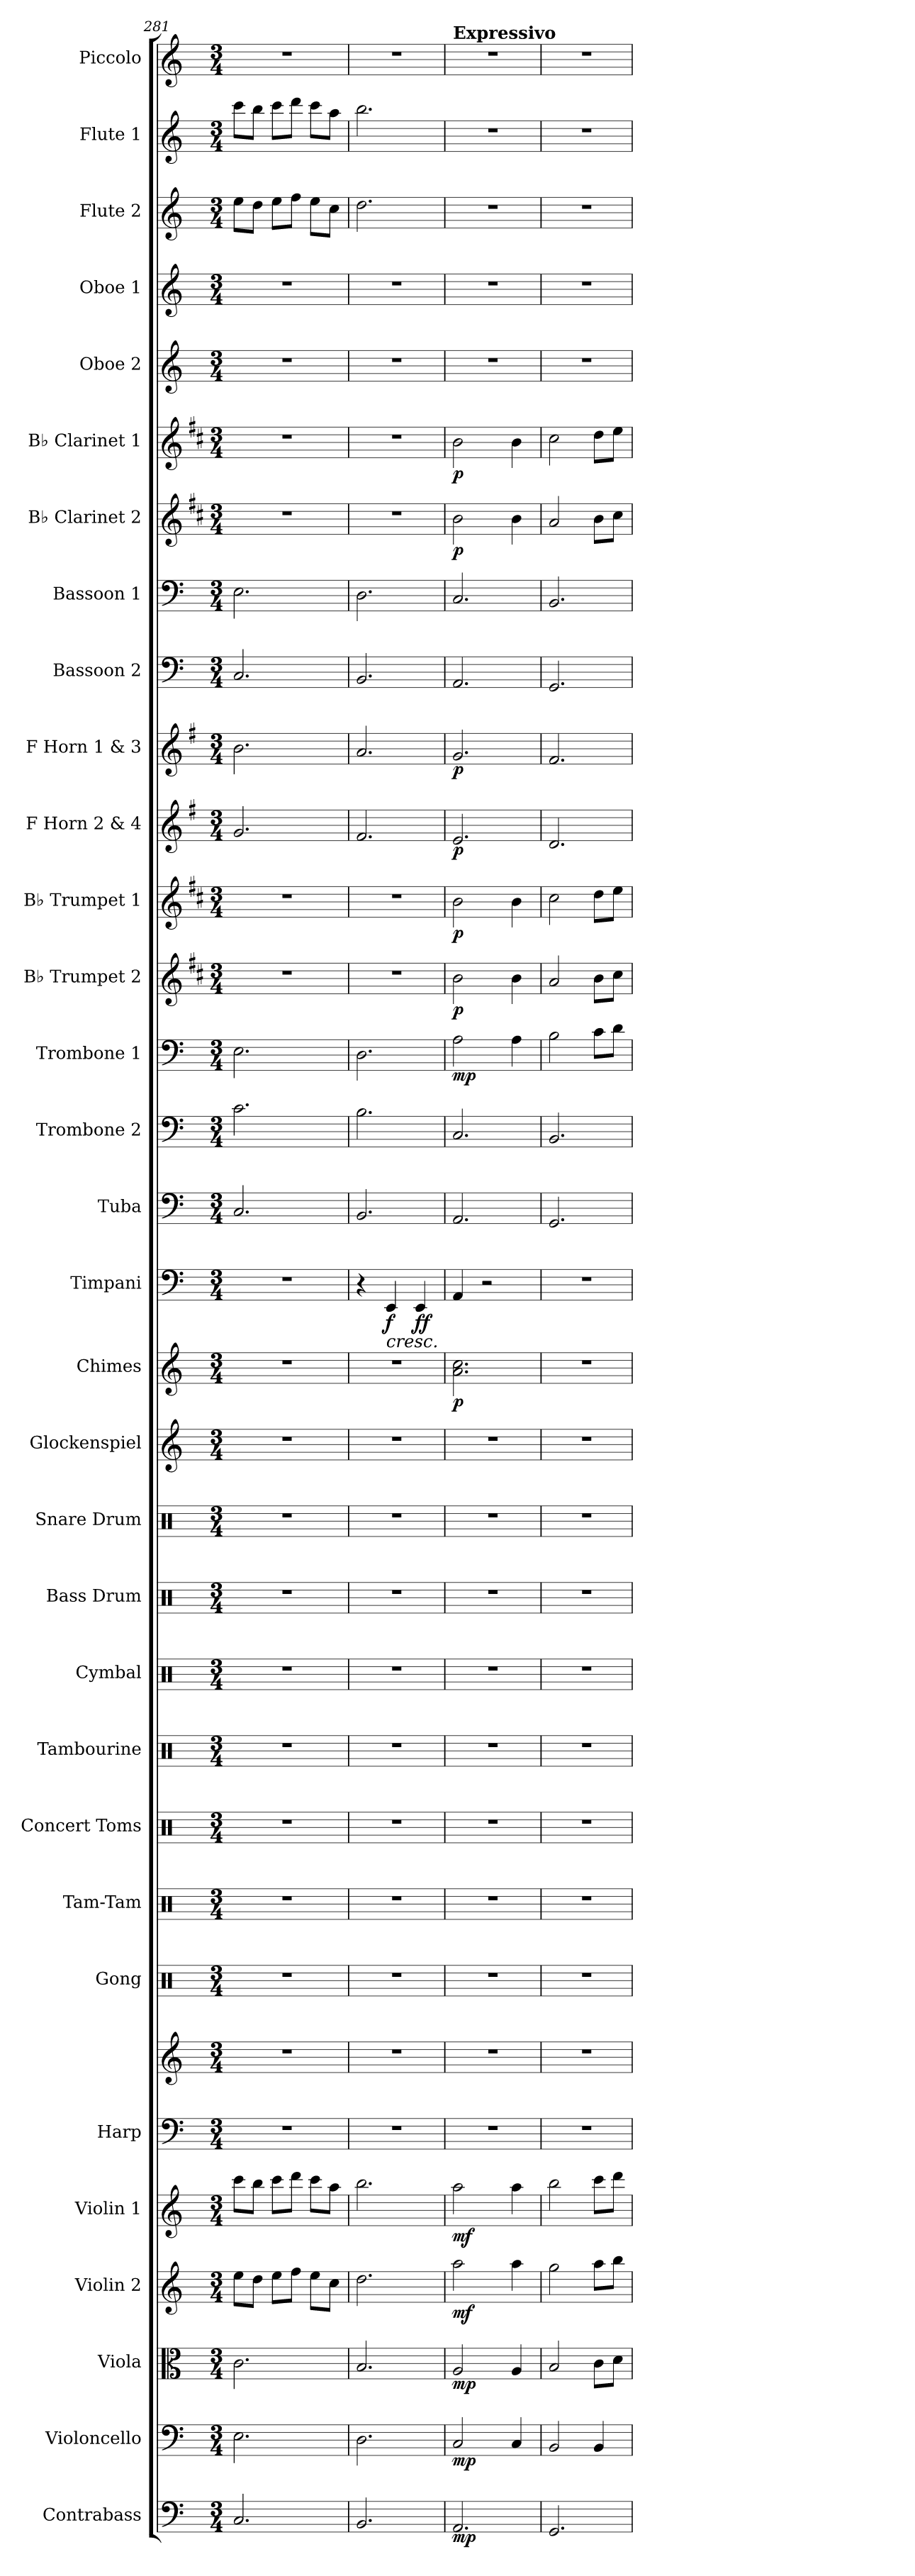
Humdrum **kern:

**kern	**dynam	**kern	**dynam	**kern	**dynam	**kern	**dynam	**kern	**dynam	**kern	**kern	**kern	**kern	**kern	**kern	**kern	**kern	**kern	**kern	**kern	**dynam	**kern	**dynam	**kern	**kern	**kern	**dynam	**kern	**dynam	**kern	**dynam	**kern	**dynam	**kern	**dynam	**kern	**kern	**kern	**dynam	**kern	**dynam	**kern	**kern	**kern	**kern	**kern
*part32	*part32	*part31	*part31	*part30	*part30	*part29	*part29	*part28	*part28	*part27	*part27	*part26	*part25	*part24	*part23	*part22	*part21	*part20	*part19	*part18	*part18	*part17	*part17	*part16	*part15	*part14	*part14	*part13	*part13	*part12	*part12	*part11	*part11	*part10	*part10	*part9	*part8	*part7	*part7	*part6	*part6	*part5	*part4	*part3	*part2	*part1
*staff33	*staff33	*staff32	*staff32	*staff31	*staff31	*staff30	*staff30	*staff29	*staff29	*staff28	*staff27	*staff26	*staff25	*staff24	*staff23	*staff22	*staff21	*staff20	*staff19	*staff18	*staff18	*staff17	*staff17	*staff16	*staff15	*staff14	*staff14	*staff13	*staff13	*staff12	*staff12	*staff11	*staff11	*staff10	*staff10	*staff9	*staff8	*staff7	*staff7	*staff6	*staff6	*staff5	*staff4	*staff3	*staff2	*staff1
*I"Contrabass	*	*I"Violoncello	*	*I"Viola	*	*I"Violin 2	*	*I"Violin 1	*	*I"Harp	*	*I"Gong	*I"Tam-Tam	*I"Concert Toms	*I"Tambourine	*I"Cymbal	*I"Bass Drum	*I"Snare Drum	*I"Glockenspiel	*I"Chimes	*	*I"Timpani	*	*I"Tuba	*I"Trombone 2	*I"Trombone 1	*	*I"B♭ Trumpet 2	*	*I"B♭ Trumpet 1	*	*I"F Horn 2 &amp; 4	*	*I"F Horn 1 &amp; 3	*	*I"Bassoon 2	*I"Bassoon 1	*I"B♭ Clarinet 2	*	*I"B♭ Clarinet 1	*	*I"Oboe 2	*I"Oboe 1	*I"Flute 2	*I"Flute 1	*I"Piccolo
*I'Cb.	*	*I'Vc.	*	*I'Vla.	*	*I'Vln. 2	*	*I'Vln. 1	*	*I'Hrp.	*	*I'Gong	*I'Tam	*I'C. Toms	*I'Tamb.	*I'Cym.	*I'B. Dr.	*I'Sn. Dr.	*I'Glock.	*I'Cme.	*	*I'Timp.	*	*I'Tba.	*I'Tbn. 2	*I'Tbn. 1	*	*I'B♭ Tpt. 2	*	*I'B♭ Tpt. 1	*	*I'F Hn. 2 4	*	*I'F Hn. 1 3	*	*I'Bsn. 2	*I'Bsn. 1	*I'B♭ Cl. 2	*	*I'B♭ Cl. 1	*	*I'Ob. 2	*I'Ob. 1	*I'Fl. 2	*I'Fl. 1	*I'Picc.
*clefF4	*	*clefF4	*	*clefC3	*	*clefG2	*	*clefG2	*	*clefF4	*clefG2	*clefX	*clefX	*clefX	*clefX	*clefX	*clefX	*clefX	*clefG2	*clefG2	*	*clefF4	*	*clefF4	*clefF4	*clefF4	*	*clefG2	*	*clefG2	*	*clefG2	*	*clefG2	*	*clefF4	*clefF4	*clefG2	*	*clefG2	*	*clefG2	*clefG2	*clefG2	*clefG2	*clefG2
*ITrd7c12	*	*	*	*	*	*	*	*	*	*	*	*	*	*	*	*	*	*	*ITrd-14c-24	*	*	*	*	*	*	*	*	*ITrd1c2	*	*ITrd1c2	*	*ITrd4c7	*	*ITrd4c7	*	*	*	*ITrd1c2	*	*ITrd1c2	*	*	*	*	*	*ITrd-7c-12
*k[]	*	*k[]	*	*k[]	*	*k[]	*	*k[]	*	*k[]	*k[]	*k[]	*k[]	*k[]	*k[]	*k[]	*k[]	*k[]	*k[]	*k[]	*	*k[]	*	*k[]	*k[]	*k[]	*	*k[]	*	*k[]	*	*k[]	*	*k[]	*	*k[]	*k[]	*k[]	*	*k[]	*	*k[]	*k[]	*k[]	*k[]	*k[]
*M3/4	*	*M3/4	*	*M3/4	*	*M3/4	*	*M3/4	*	*M3/4	*M3/4	*M3/4	*M3/4	*M3/4	*M3/4	*M3/4	*M3/4	*M3/4	*M3/4	*M3/4	*	*M3/4	*	*M3/4	*M3/4	*M3/4	*	*M3/4	*	*M3/4	*	*M3/4	*	*M3/4	*	*M3/4	*M3/4	*M3/4	*	*M3/4	*	*M3/4	*M3/4	*M3/4	*M3/4	*M3/4
=281	=281	=281	=281	=281	=281	=281	=281	=281	=281	=281	=281	=281	=281	=281	=281	=281	=281	=281	=281	=281	=281	=281	=281	=281	=281	=281	=281	=281	=281	=281	=281	=281	=281	=281	=281	=281	=281	=281	=281	=281	=281	=281	=281	=281	=281	=281
2.CC/	.	2.E\	.	2.c\	.	8ee\L	.	8ccc\L	.	2.r	2.r	2.r	2.r	2.r	2.r	2.r	2.r	2.r	2.r	2.r	.	2.r	.	2.C/	2.c\	2.E\	.	2.r	.	2.r	.	2.c/	.	2.e\	.	2.C/	2.E\	2.r	.	2.r	.	2.r	2.r	8ee\L	8ccc\L	2.r
.	.	.	.	.	.	8dd\J	.	8bb\J	.	.	.	.	.	.	.	.	.	.	.	.	.	.	.	.	.	.	.	.	.	.	.	.	.	.	.	.	.	.	.	.	.	.	.	8dd\J	8bb\J	.
.	.	.	.	.	.	8ee\L	.	8ccc\L	.	.	.	.	.	.	.	.	.	.	.	.	.	.	.	.	.	.	.	.	.	.	.	.	.	.	.	.	.	.	.	.	.	.	.	8ee\L	8ccc\L	.
.	.	.	.	.	.	8ff\J	.	8ddd\J	.	.	.	.	.	.	.	.	.	.	.	.	.	.	.	.	.	.	.	.	.	.	.	.	.	.	.	.	.	.	.	.	.	.	.	8ff\J	8ddd\J	.
.	.	.	.	.	.	8ee\L	.	8ccc\L	.	.	.	.	.	.	.	.	.	.	.	.	.	.	.	.	.	.	.	.	.	.	.	.	.	.	.	.	.	.	.	.	.	.	.	8ee\L	8ccc\L	.
.	.	.	.	.	.	8cc\J	.	8aa\J	.	.	.	.	.	.	.	.	.	.	.	.	.	.	.	.	.	.	.	.	.	.	.	.	.	.	.	.	.	.	.	.	.	.	.	8cc\J	8aa\J	.
=282	=282	=282	=282	=282	=282	=282	=282	=282	=282	=282	=282	=282	=282	=282	=282	=282	=282	=282	=282	=282	=282	=282	=282	=282	=282	=282	=282	=282	=282	=282	=282	=282	=282	=282	=282	=282	=282	=282	=282	=282	=282	=282	=282	=282	=282	=282
2.BBB/	.	2.D\	.	2.B/	.	2.dd\	.	2.bb\	.	2.r	2.r	2.r	2.r	2.r	2.r	2.r	2.r	2.r	2.r	2.r	.	4r	.	2.BB/	2.B\	2.D\	.	2.r	.	2.r	.	2.B/	.	2.d/	.	2.BB/	2.D\	2.r	.	2.r	.	2.r	2.r	2.dd\	2.bb\	2.r
!	!	!	!	!	!	!	!	!	!	!	!	!	!	!	!	!	!	!	!	!	!	!	!LO:HP:b	!	!	!	!	!	!	!	!	!	!	!	!	!	!	!	!	!	!	!	!	!	!	!
!	!	!	!	!	!	!	!	!	!	!	!	!	!	!	!	!	!	!	!	!	!	!	!LO:DY:n=1:b	!	!	!	!	!	!	!	!	!	!	!	!	!	!	!	!	!	!	!	!	!	!	!
.	.	.	.	.	.	.	.	.	.	.	.	.	.	.	.	.	.	.	.	.	.	4EE/	< f	.	.	.	.	.	.	.	.	.	.	.	.	.	.	.	.	.	.	.	.	.	.	.
!	!	!	!	!	!	!	!	!	!	!	!	!	!	!	!	!	!	!	!	!	!	!	!LO:DY:n=2:b	!	!	!	!	!	!	!	!	!	!	!	!	!	!	!	!	!	!	!	!	!	!	!
.	.	.	.	.	.	.	.	.	.	.	.	.	.	.	.	.	.	.	.	.	.	4EE/	ff	.	.	.	.	.	.	.	.	.	.	.	.	.	.	.	.	.	.	.	.	.	.	.
!!LO:PB:g=z
=283	=283	=283	=283	=283	=283	=283	=283	=283	=283	=283	=283	=283	=283	=283	=283	=283	=283	=283	=283	=283	=283	=283	=283	=283	=283	=283	=283	=283	=283	=283	=283	=283	=283	=283	=283	=283	=283	=283	=283	=283	=283	=283	=283	=283	=283	=283
!	!	!	!	!	!	!	!	!	!	!	!	!	!	!	!	!	!	!	!	!	!	!	!	!	!	!	!	!	!	!	!	!	!	!	!	!	!	!	!	!	!	!	!	!	!	!LO:TX:a:B:t=Expressivo
!	!LO:DY:b	!	!LO:DY:b	!	!LO:DY:b	!	!LO:DY:b	!	!LO:DY:b	!	!	!	!	!	!	!	!	!	!	!	!LO:DY:b	!	!	!	!	!	!LO:DY:b	!	!LO:DY:b	!	!LO:DY:b	!	!LO:DY:b	!	!LO:DY:b	!	!	!	!LO:DY:b	!	!LO:DY:b	!	!	!	!	!
2.AAA/	mp	2C/	mp	2A/	mp	2aa\	mf	2aa\	mf	2.r	2.r	2.r	2.r	2.r	2.r	2.r	2.r	2.r	2.r	2.a\ 2.cc\	p	4AA/	.	2.AA/	2.C/	2A\	mp	2a\	p	2a\	p	2.A/	p	2.c/	p	2.AA/	2.C/	2a\	p	2a\	p	2.r	2.r	2.r	2.r	2.r
.	.	.	.	.	.	.	.	.	.	.	.	.	.	.	.	.	.	.	.	.	.	2r	[	.	.	.	.	.	.	.	.	.	.	.	.	.	.	.	.	.	.	.	.	.	.	.
.	.	4C/	.	4A/	.	4aa\	.	4aa\	.	.	.	.	.	.	.	.	.	.	.	.	.	.	.	.	.	4A\	.	4a\	.	4a\	.	.	.	.	.	.	.	4a\	.	4a\	.	.	.	.	.	.
=284	=284	=284	=284	=284	=284	=284	=284	=284	=284	=284	=284	=284	=284	=284	=284	=284	=284	=284	=284	=284	=284	=284	=284	=284	=284	=284	=284	=284	=284	=284	=284	=284	=284	=284	=284	=284	=284	=284	=284	=284	=284	=284	=284	=284	=284	=284
2.GGG/	.	2BB/	.	2B/	.	2gg\	.	2bb\	.	2.r	2.r	2.r	2.r	2.r	2.r	2.r	2.r	2.r	2.r	2.r	.	2.r	.	2.GG/	2.BB/	2B\	.	2g/	.	2b\	.	2.G/	.	2.B/	.	2.GG/	2.BB/	2g/	.	2b\	.	2.r	2.r	2.r	2.r	2.r
.	.	4BB/	.	8c\L	.	8aa\L	.	8ccc\L	.	.	.	.	.	.	.	.	.	.	.	.	.	.	.	.	.	8c\L	.	8a\L	.	8cc\L	.	.	.	.	.	.	.	8a\L	.	8cc\L	.	.	.	.	.	.
.	.	.	.	8d\J	.	8bb\J	.	8ddd\J	.	.	.	.	.	.	.	.	.	.	.	.	.	.	.	.	.	8d\J	.	8b\J	.	8dd\J	.	.	.	.	.	.	.	8b\J	.	8dd\J	.	.	.	.	.	.
=	=	=	=	=	=	=	=	=	=	=	=	=	=	=	=	=	=	=	=	=	=	=	=	=	=	=	=	=	=	=	=	=	=	=	=	=	=	=	=	=	=	=	=	=	=	=
*-	*-	*-	*-	*-	*-	*-	*-	*-	*-	*-	*-	*-	*-	*-	*-	*-	*-	*-	*-	*-	*-	*-	*-	*-	*-	*-	*-	*-	*-	*-	*-	*-	*-	*-	*-	*-	*-	*-	*-	*-	*-	*-	*-	*-	*-	*-
